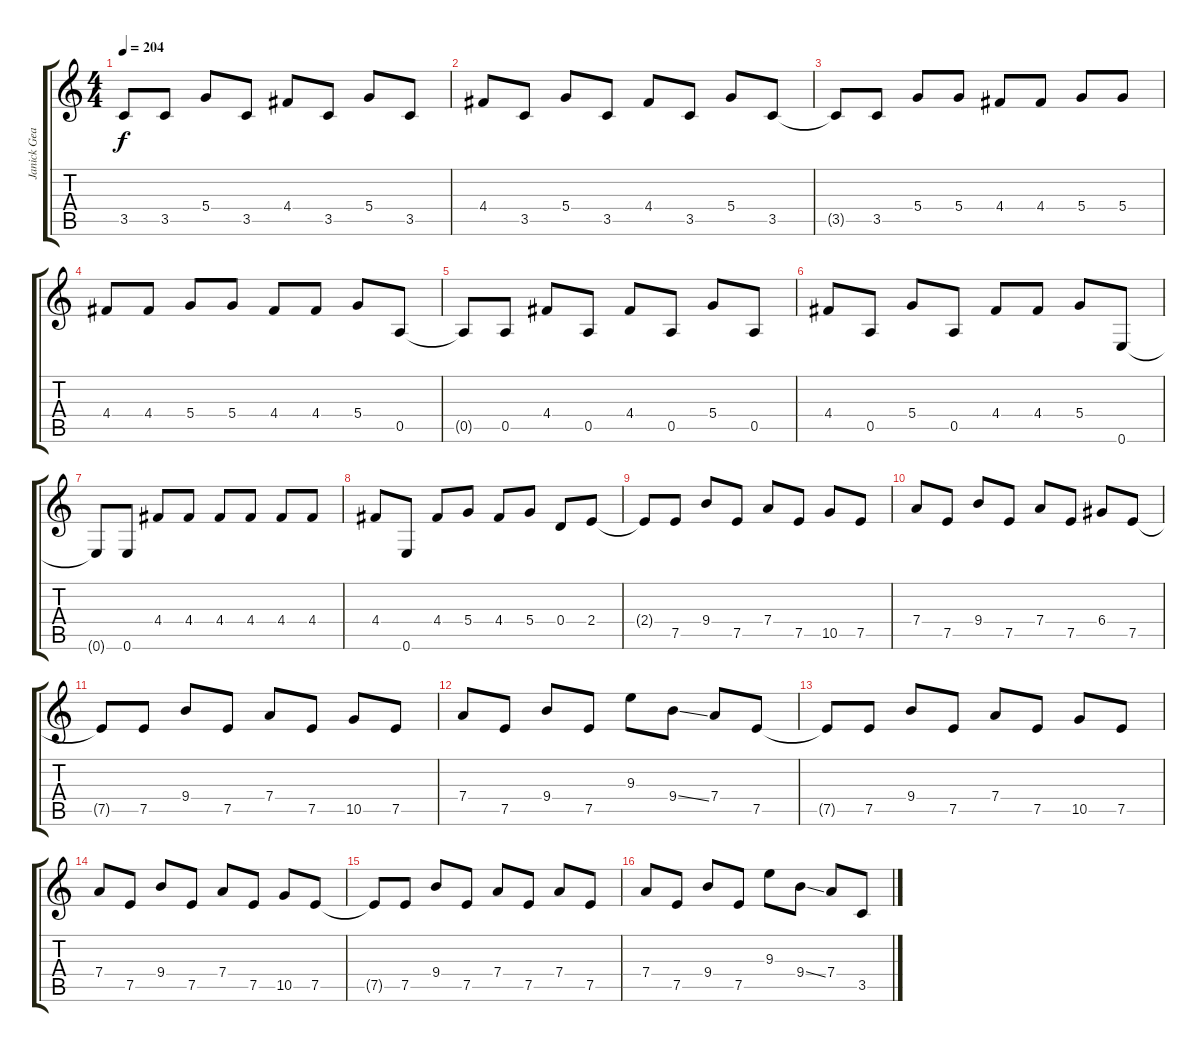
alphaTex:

\track ("Janick Gears (Distortion Guitar)" "Janick Gea") {instrument distortionguitar}
\staff {score tabs}
\tuning (E4 B3 G3 D3 A2 E2) {hide}
\ts (4 4)
\tempo 204
\clef g2
\ks c
3.5{t}.8{dy f} 3.5.8 5.4.8 3.5.8 4.4.8 3.5.8 5.4.8 3.5.8 |
4.4.8 3.5.8 5.4.8 3.5.8 4.4.8 3.5.8 5.4.8 3.5.8 |
3.5{t}.8 3.5.8 5.4.8 5.4.8 4.4.8 4.4.8 5.4.8 5.4.8 |
4.4.8 4.4.8 5.4.8 5.4.8 4.4.8 4.4.8 5.4.8 0.5.8 |
0.5{t}.8 0.5.8 4.4.8 0.5.8 4.4.8 0.5.8 5.4.8 0.5.8 |
4.4.8 0.5.8 5.4.8 0.5.8 4.4.8 4.4.8 5.4.8 0.6.8 |
0.6{t}.8 0.6.8 4.4.8 4.4.8 4.4.8 4.4.8 4.4.8 4.4.8 |
4.4.8 0.6.8 4.4.8 5.4.8 4.4.8 5.4.8 0.4.8 2.4.8 |
2.4{t}.8 7.5.8 9.4.8 7.5.8 7.4.8 7.5.8 10.5.8 7.5.8 |
7.4.8 7.5.8 9.4.8 7.5.8 7.4.8 7.5.8 6.4.8 7.5.8 |
7.5{t}.8 7.5.8 9.4.8 7.5.8 7.4.8 7.5.8 10.5.8 7.5.8 |
7.4.8 7.5.8 9.4.8 7.5.8 9.3.8 9.4{ss}.8 7.4.8 7.5.8 |
7.5{t}.8 7.5.8 9.4.8 7.5.8 7.4.8 7.5.8 10.5.8 7.5.8 |
7.4.8 7.5.8 9.4.8 7.5.8 7.4.8 7.5.8 10.5.8 7.5.8 |
7.5{t}.8 7.5.8 9.4.8 7.5.8 7.4.8 7.5.8 7.4.8 7.5.8 |
7.4.8 7.5.8 9.4.8 7.5.8 9.3.8 9.4{ss}.8 7.4.8 3.5.8
